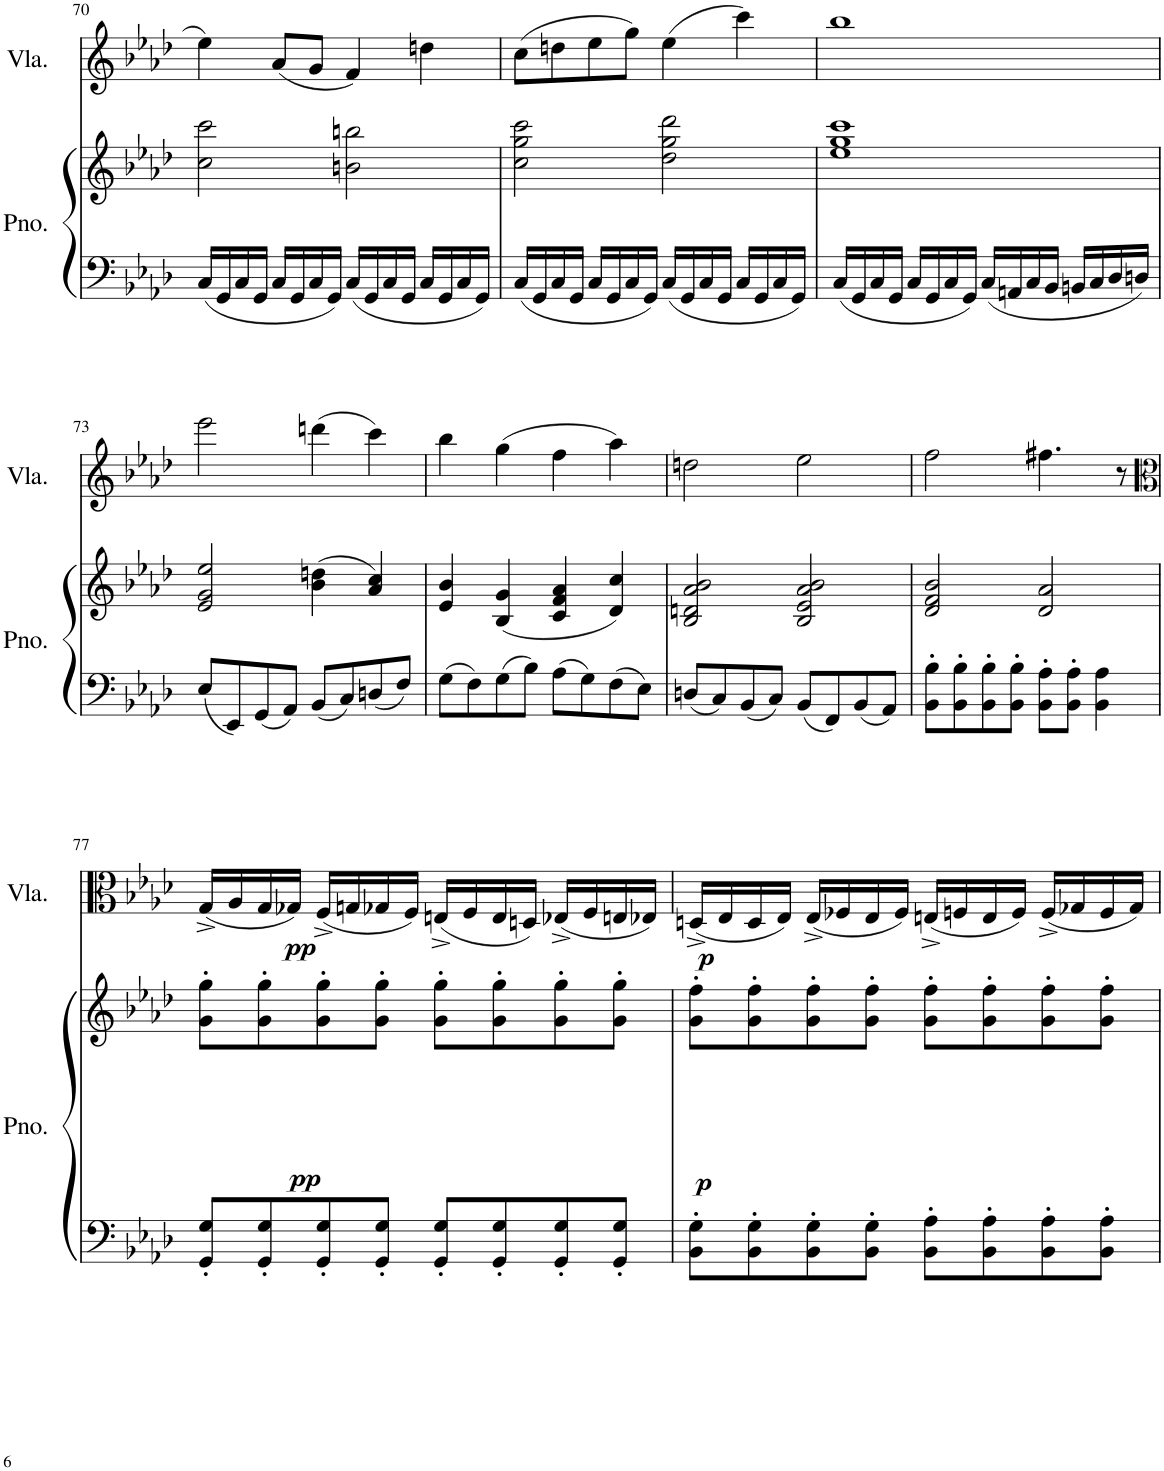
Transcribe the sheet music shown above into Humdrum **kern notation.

**kern	**kern	**dynam	**kern	**dynam
*part2	*part2	*part2	*part1	*part1
*staff3	*staff2	*staff2/3	*staff1	*staff1
*I"Piano	*	*	*I"Viola	*
*I'Pno.	*	*	*I'Vla.	*
!!LO:PB:g=z
*clefF4	*clefG2	*	*clefG2	*
*k[b-e-a-d-]	*k[b-e-a-d-]	*	*k[b-e-a-d-]	*
*M4/4	*M4/4	*	*M4/4	*
*met(c|)	*met(c|)	*	*met(c|)	*
=70	=70	=70	=70	=70
16C/LL	2cc\ 2ccc\	.	4ee-\	.
16GG/	.	.	.	.
16C/	.	.	.	.
16GG/JJ	.	.	.	.
16C/LL	.	.	(8a-/L	.
16GG/	.	.	.	.
16C/	.	.	8g/J	.
16GG/JJ	.	.	.	.
16C/LL	2bn\ 2bbn\	.	4f/)	.
16GG/	.	.	.	.
16C/	.	.	.	.
16GG/JJ	.	.	.	.
16C/LL	.	.	4ddn\	.
16GG/	.	.	.	.
16C/	.	.	.	.
16GG/JJ	.	.	.	.
=71	=71	=71	=71	=71
16C/LL	2cc\ 2gg\ 2ccc\	.	(8cc\L	.
16GG/	.	.	.	.
16C/	.	.	8ddn\	.
16GG/JJ	.	.	.	.
16C/LL	.	.	8ee-\	.
16GG/	.	.	.	.
16C/	.	.	8gg\J)	.
16GG/JJ	.	.	.	.
16C/LL	2dd-\ 2gg\ 2ddd-\	.	(4ee-\	.
16GG/	.	.	.	.
16C/	.	.	.	.
16GG/JJ	.	.	.	.
16C/LL	.	.	4ccc\)	.
16GG/	.	.	.	.
16C/	.	.	.	.
16GG/JJ	.	.	.	.
=72	=72	=72	=72	=72
16C/LL	1ee- 1gg 1ccc	.	1bb-	.
16GG/	.	.	.	.
16C/	.	.	.	.
16GG/JJ	.	.	.	.
16C/LL	.	.	.	.
16GG/	.	.	.	.
16C/	.	.	.	.
16GG/JJ	.	.	.	.
16C/LL	.	.	.	.
16AAn/	.	.	.	.
16C/	.	.	.	.
16BB-/JJ	.	.	.	.
16BBn/LL	.	.	.	.
16C/	.	.	.	.
16D-/	.	.	.	.
16Dn/JJ	.	.	.	.
!!LO:LB:g=z
=73	=73	=73	=73	=73
8E-/L	2e-/ 2g/ 2ee-/	.	2eee-\	.
8EE-/	.	.	.	.
8GG/	.	.	.	.
8AA-/J	.	.	.	.
8BB-/L	(4b-\ 4ddn\	.	(4dddn\	.
8C/	.	.	.	.
8Dn/	4a-/ 4cc/)	.	4ccc\)	.
8F/J	.	.	.	.
=74	=74	=74	=74	=74
8G\L	4e-/ 4b-/	.	4bb-\	.
8F\	.	.	.	.
8G\	(4B-/ 4g/	.	(4gg\	.
8B-\J	.	.	.	.
8A-\L	4c/ 4f/ 4a-/	.	4ff\	.
8G\	.	.	.	.
8F\	4d-/ 4cc/)	.	4aa-\)	.
8E-\J	.	.	.	.
=75	=75	=75	=75	=75
8Dn/L	2B-/ 2dn/ 2a-/ 2b-/	.	2ddn\	.
8C/	.	.	.	.
8BB-/	.	.	.	.
8C/J	.	.	.	.
8BB-/L	2B-/ 2e-/ 2a-/ 2b-/	.	2ee-\	.
8FF/	.	.	.	.
8BB-/	.	.	.	.
8AA-/J	.	.	.	.
=76	=76	=76	=76	=76
8BB-\' 8B-\'L	2d-/ 2f/ 2b-/	.	2ff\	.
8BB-\' 8B-\'	.	.	.	.
8BB-\' 8B-\'	.	.	.	.
8BB-\' 8B-\'J	.	.	.	.
8BB-\' 8A-\'L	2d-/ 2a-/	.	4.ff#X\	.
8BB-\' 8A-\'J	.	.	.	.
4BB-\ 4A-\	.	.	.	.
.	.	.	8r	.
!!LO:LB:g=z
=77	=77	=77	=77	=77
*	*	*	*clefC3	*
!	!	!LO:DY:b	!	!LO:DY:b
8GG/' 8G/'L	8g\' 8gg\'L	pp	(16G^/LL	pp
.	.	.	16A-/	.
8GG/' 8G/'	8g\' 8gg\'	.	16G/	.
.	.	.	16G-X/JJ)	.
8GG/' 8G/'	8g\' 8gg\'	.	(16F^/LL	.
.	.	.	16Gn/	.
8GG/' 8G/'J	8g\' 8gg\'J	.	16G-X/	.
.	.	.	16F/JJ)	.
8GG/' 8G/'L	8g\' 8gg\'L	.	(16En^/LL	.
.	.	.	16F/	.
8GG/' 8G/'	8g\' 8gg\'	.	16E/	.
.	.	.	16Dn/JJ)	.
8GG/' 8G/'	8g\' 8gg\'	.	(16E-X^/LL	.
.	.	.	16F/	.
8GG/' 8G/'J	8g\' 8gg\'J	.	16En/	.
.	.	.	16E-X/JJ)	.
=78	=78	=78	=78	=78
!	!	!LO:DY:b	!	!LO:DY:b
8BB-\' 8G\'L	8g\' 8ff\'L	p	(16Dn^/LL	p
.	.	.	16E-/	.
8BB-\' 8G\'	8g\' 8ff\'	.	16D/	.
.	.	.	16E-/JJ)	.
8BB-\' 8G\'	8g\' 8ff\'	.	(16E-^/LL	.
.	.	.	16F-X/	.
8BB-\' 8G\'J	8g\' 8ff\'J	.	16E-/	.
.	.	.	16F-/JJ)	.
8BB-\' 8A-\'L	8g\' 8ff\'L	.	(16En^/LL	.
.	.	.	16Fn/	.
8BB-\' 8A-\'	8g\' 8ff\'	.	16E/	.
.	.	.	16F/JJ)	.
8BB-\' 8A-\'	8g\' 8ff\'	.	(16F^/LL	.
.	.	.	16G-X/	.
8BB-\' 8A-\'J	8g\' 8ff\'J	.	16F/	.
.	.	.	16G-/JJ)	.
=	=	=	=	=
*-	*-	*-	*-	*-
